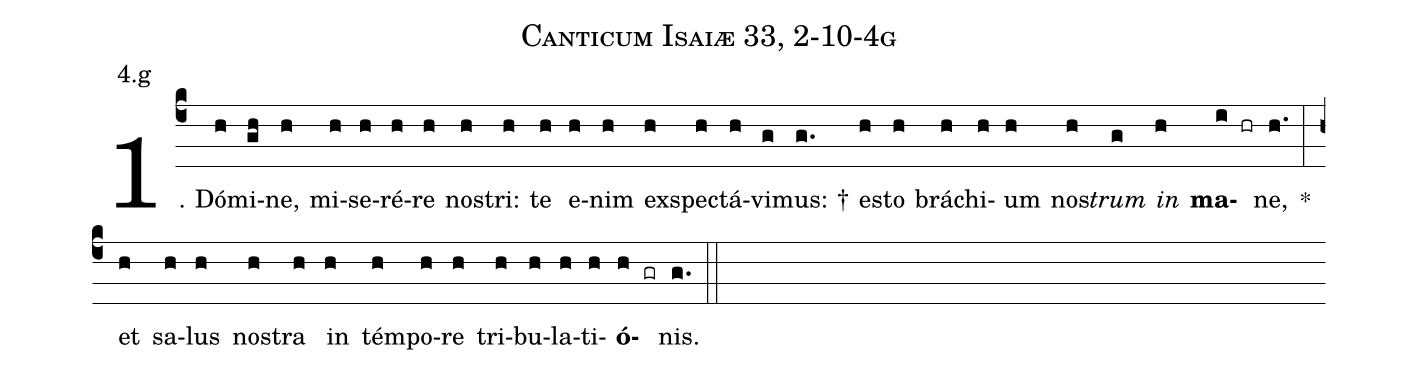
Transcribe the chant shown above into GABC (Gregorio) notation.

name: Canticum Isaiæ 33, 2-10-4g;
annotation: 4.g;
%%
(c4)1. Dó(h)mi(gh)ne,(h) mi(h)se(h)ré(h)re(h) nos(h)tri:(h) te(h) e(h)nim(h) ex(h)spec(h)tá(h)vi(g)mus: †(g.) es(h)to(h) brá(h)chi(h)um(h) nos(h)<i>trum</i>(g) <i>in</i>(h) <b>ma</b>(i hr)ne,(h.) *(:) et(h) sa(h)lus(h) nos(h)tra(h) in(h) tém(h)po(h)re(h) tri(h)bu(h)la(h)ti(h)<b>ó</b>(h gr)nis.(g.) (::)
